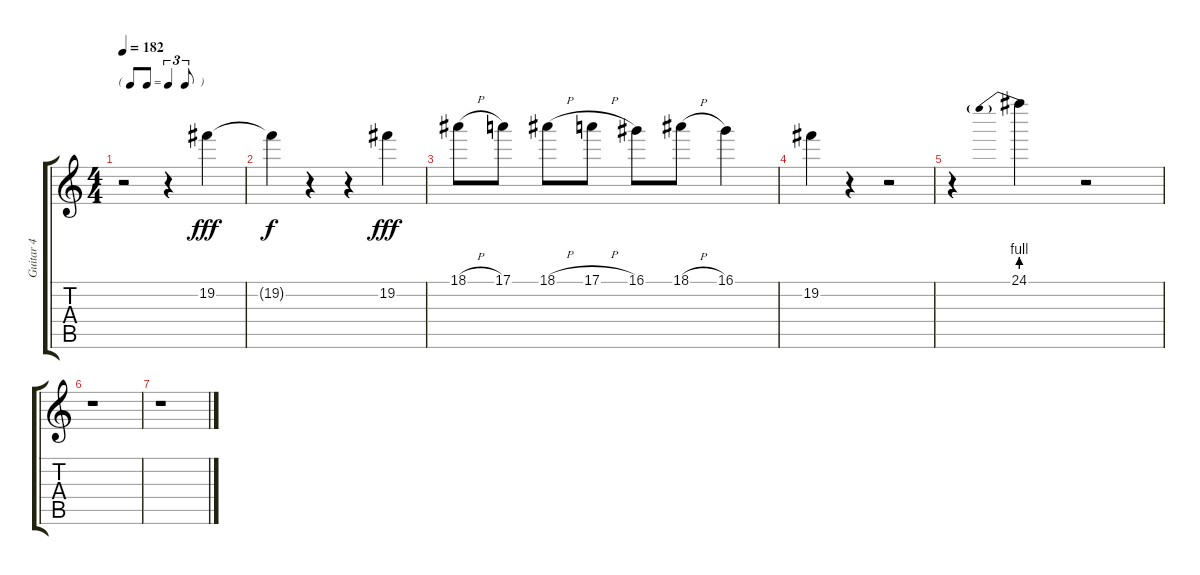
\track ("Guitar 4" "Guitar 4") {instrument distortionguitar}
\staff {score tabs}
\tuning (E4 B3 G3 D3 A2 E2) {hide}
\ts (4 4)
\tf triplet8th
\tempo 182
\clef g2
\ks c
r.2{dy f} r.4 19.2.4{dy fff} |
19.2{t}.4{dy f} r.4 r.4 19.2.4{dy fff} |
18.1{h}.8 17.1.8 18.1{h}.8 17.1{h}.8 16.1.8 18.1{h}.8 16.1.4 |
19.2.4 r.4 r.2 |
r.4 24.1{be (prebend 0 4 60 4)}.4 r.2 |
r.1 |
r.1
